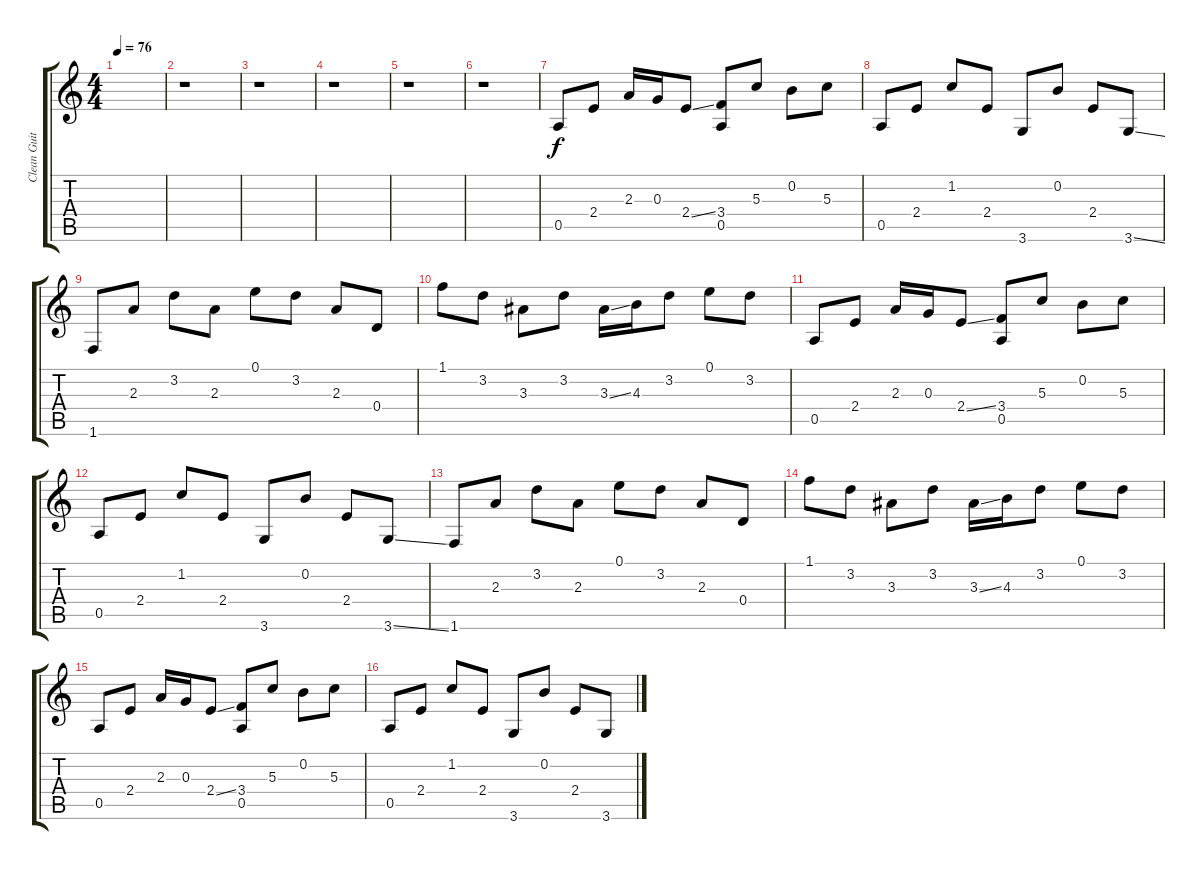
\track ("Clean Guitar" "Clean Guit") {instrument electricguitarclean}
\staff {score tabs}
\tuning (E4 B3 G3 D3 A2 E2) {hide}
\ts (4 4)
\tempo 76
\clef g2
\ks c
|
r.1 |
r.1 |
r.1 |
r.1 |
r.1 |
0.5.8 2.4.8 2.3.16 0.3.16 2.4{ss}.8 (3.4 0.5).8 5.3.8 0.2.8 5.3.8 |
0.5.8 2.4.8 1.2.8 2.4.8 3.6.8 0.2.8 2.4.8 3.6{ss}.8 |
1.6.8 2.3.8 3.2.8 2.3.8 0.1.8 3.2.8 2.3.8 0.4.8 |
1.1.8 3.2.8 3.3.8 3.2.8 3.3{ss}.16 4.3.16 3.2.8 0.1.8 3.2.8 |
0.5.8 2.4.8 2.3.16 0.3.16 2.4{ss}.8 (3.4 0.5).8 5.3.8 0.2.8 5.3.8 |
0.5.8 2.4.8 1.2.8 2.4.8 3.6.8 0.2.8 2.4.8 3.6{ss}.8 |
1.6.8 2.3.8 3.2.8 2.3.8 0.1.8 3.2.8 2.3.8 0.4.8 |
1.1.8 3.2.8 3.3.8 3.2.8 3.3{ss}.16 4.3.16 3.2.8 0.1.8 3.2.8 |
0.5.8 2.4.8 2.3.16 0.3.16 2.4{ss}.8 (3.4 0.5).8 5.3.8 0.2.8 5.3.8 |
0.5.8 2.4.8 1.2.8 2.4.8 3.6.8 0.2.8 2.4.8 3.6{ss}.8
